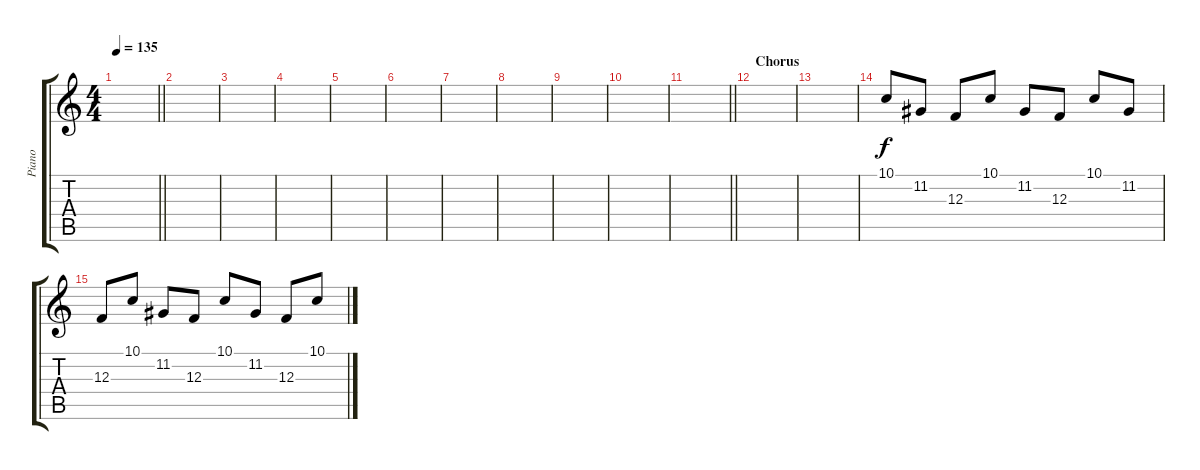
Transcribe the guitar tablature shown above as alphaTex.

\track ("Piano" "Piano") {instrument brightacousticpiano}
\staff {score tabs}
\tuning (D4 A3 F3 C3 G2 C2) {hide}
\ts (4 4)
\tempo 135
\clef g2
\barLineRight lightlight
\ks c
|
|
|
|
|
|
|
|
|
|
\barLineRight lightlight
|
\section ("" "Chorus")
|
|
10.1.8 11.2.8 12.3.8 10.1.8 11.2.8 12.3.8 10.1.8 11.2.8 |
12.3.8 10.1.8 11.2.8 12.3.8 10.1.8 11.2.8 12.3.8 10.1.8
